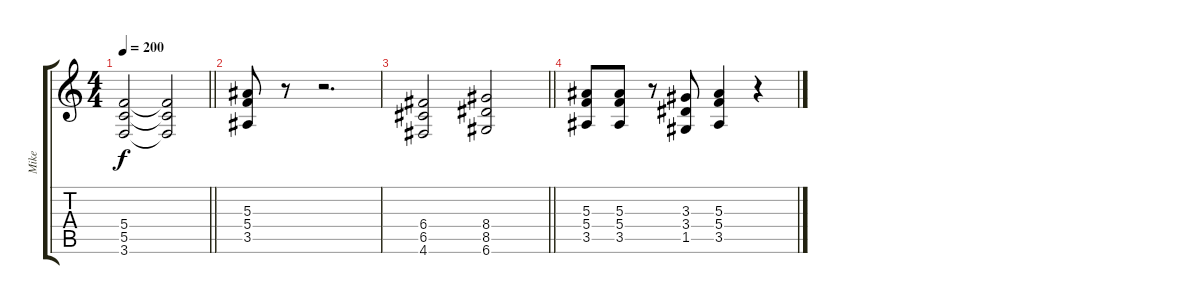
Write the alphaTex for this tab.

\track ("Mike" "Mike") {instrument distortionguitar}
\staff {score tabs}
\tuning (D4 A3 F3 C3 G2 D2) {hide}
\ts (4 4)
\tempo 200
\clef g2
\barLineRight lightlight
\ks c
(5.4{t} 5.5{t} 3.6{t}).2{dy f} (5.4{t} 5.5{t} 3.6{t}).2 |
(5.3 5.4 3.5).8 r.8 r.2{d} |
\barLineRight lightlight
(6.4 6.5 4.6).2 (8.4 8.5 6.6).2 |
(5.3 5.4 3.5).8 (5.3 5.4 3.5).8 r.8 (3.3 3.4 1.5).8 (5.3 5.4 3.5).4 r.4
